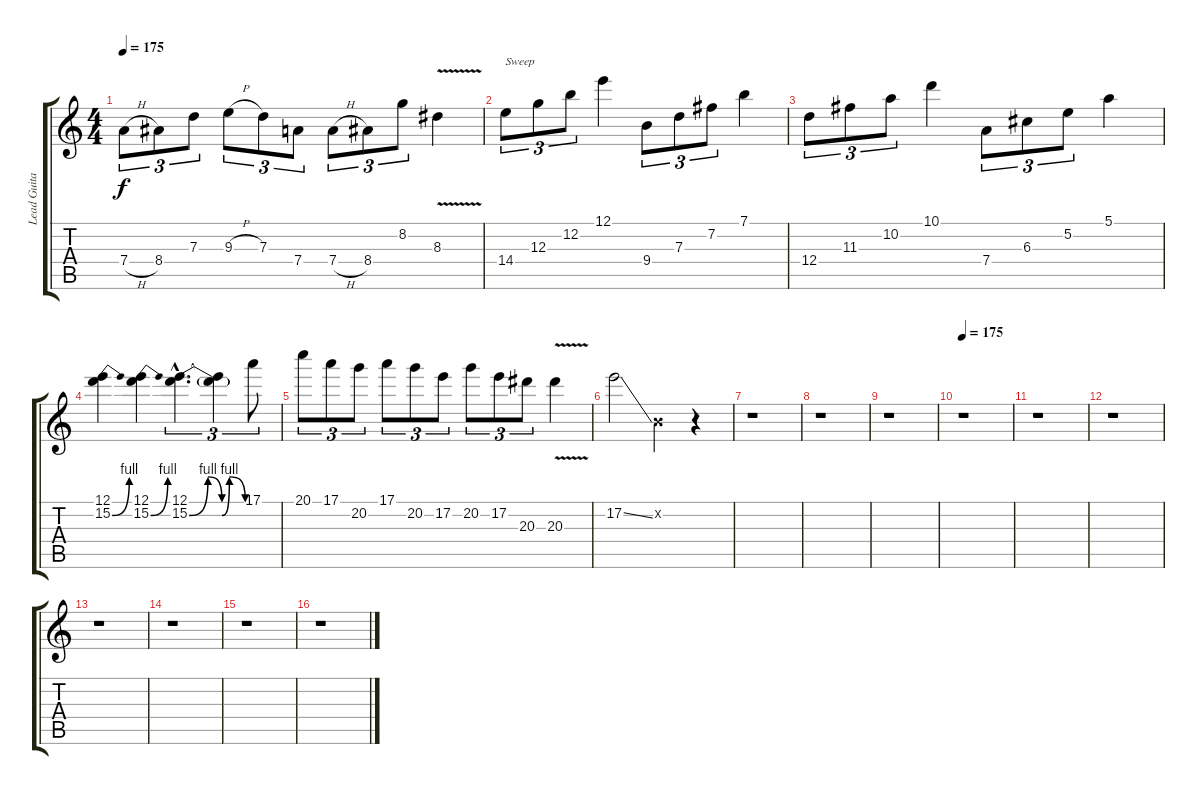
\track ("Lead Guitar" "Lead Guita") {instrument overdrivenguitar}
\staff {score tabs}
\tuning (E4 B3 G3 D3 A2 E2) {hide}
\ts (4 4)
\tempo 175
\clef g2
\ks c
7.4{h}.8{tu (3 2) dy f} 8.4.8{tu (3 2)} 7.3.8{tu (3 2)} 9.3{h}.8{tu (3 2)} 7.3.8{tu (3 2)} 7.4.8{tu (3 2)} 7.4{h}.8{tu (3 2)} 8.4.8{tu (3 2)} 8.2.8{tu (3 2)} 8.3{v}.4 |
14.4.8{tu (3 2) txt "Sweep"} 12.3.8{tu (3 2)} 12.2.8{tu (3 2)} 12.1.4 9.4.8{tu (3 2)} 7.3.8{tu (3 2)} 7.2.8{tu (3 2)} 7.1.4 |
12.4.8{tu (3 2)} 11.3.8{tu (3 2)} 10.2.8{tu (3 2)} 10.1.4 7.4.8{tu (3 2)} 6.3.8{tu (3 2)} 5.2.8{tu (3 2)} 5.1.4 |
(12.1 15.2{be (bend 0 0 60 4)}).4 (12.1 15.2{be (bend 0 0 60 4)}).4 (12.1{hac} 15.2{be (custom 0 0 20 4 35 0 43 4 60 0) hac}).4{d tu (3 2)} (12.1{t} 15.2{t}).4{tu (3 2)} 17.1.8{tu (3 2)} |
20.1.8{tu (3 2)} 17.1.8{tu (3 2)} 20.2.8{tu (3 2)} 17.1.8{tu (3 2)} 20.2.8{tu (3 2)} 17.2.8{tu (3 2)} 20.2.8{tu (3 2)} 17.2.8{tu (3 2)} 20.3.8{tu (3 2)} 20.3{v}.4 |
17.2{ss}.2 0.2{x}.4 r.4 |
r.1 |
r.1 |
r.1 |
\tempo 175
r.1 |
r.1 |
r.1 |
r.1 |
r.1 |
r.1 |
r.1
